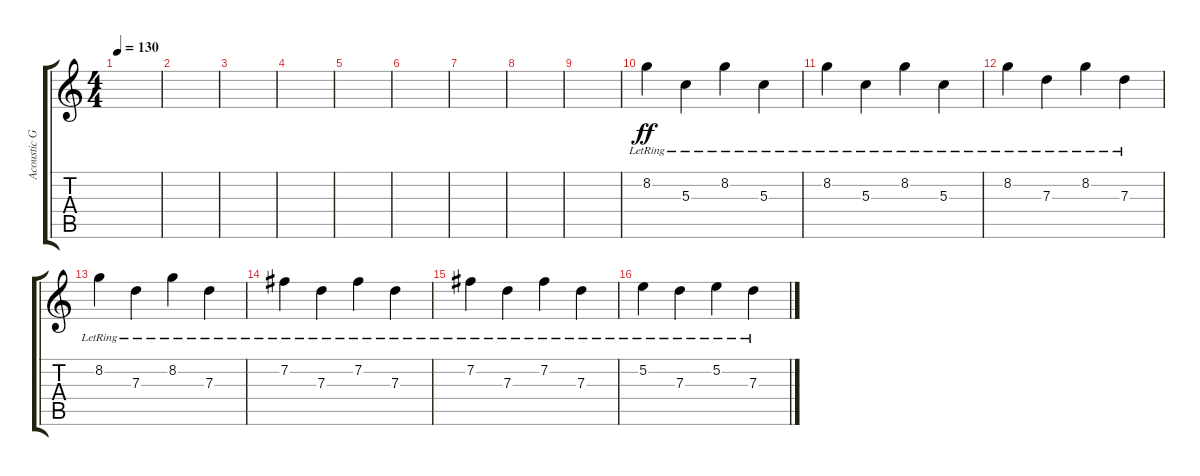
\track ("Acoustic Guitar 1" "Acoustic G") {instrument acousticguitarsteel}
\staff {score tabs}
\tuning (E4 B3 G3 D3 A2 E2) {hide}
\ts (4 4)
\tempo 130
\clef g2
\ks c
|
|
|
|
|
|
|
|
|
8.2{lr}.4{dy ff volume 16 balance 0} 5.3{lr}.4 8.2{lr}.4 5.3{lr}.4 |
8.2{lr}.4 5.3{lr}.4 8.2{lr}.4 5.3{lr}.4 |
8.2{lr}.4 7.3{lr}.4 8.2{lr}.4 7.3{lr}.4 |
8.2{lr}.4 7.3{lr}.4 8.2{lr}.4 7.3{lr}.4 |
7.2{lr}.4 7.3{lr}.4 7.2{lr}.4 7.3{lr}.4 |
7.2{lr}.4 7.3{lr}.4 7.2{lr}.4 7.3{lr}.4 |
5.2{lr}.4 7.3{lr}.4 5.2{lr}.4 7.3{lr}.4
